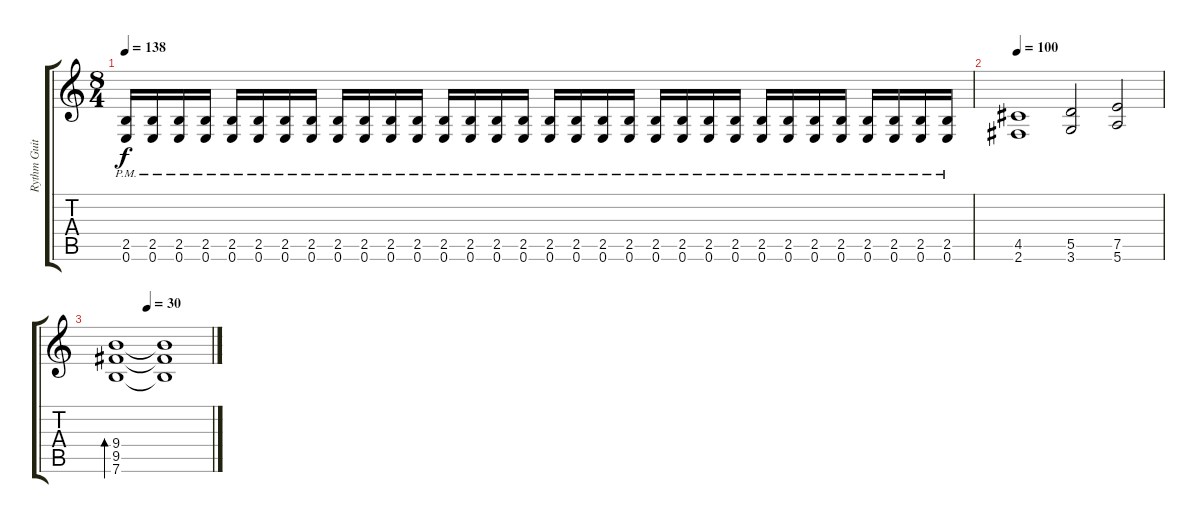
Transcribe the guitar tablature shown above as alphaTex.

\track ("Rythm Guitar" "Rythm Guit") {instrument distortionguitar}
\staff {score tabs}
\tuning (E4 B3 G3 D3 A2 E2) {hide}
\ts (8 4)
\tempo 138
\clef g2
\ks c
(2.5{pm} 0.6{pm}).16{dy f} (2.5{pm} 0.6{pm}).16 (2.5{pm} 0.6{pm}).16 (2.5{pm} 0.6{pm}).16 (2.5{pm} 0.6{pm}).16 (2.5{pm} 0.6{pm}).16 (2.5{pm} 0.6{pm}).16 (2.5{pm} 0.6{pm}).16 (2.5{pm} 0.6{pm}).16 (2.5{pm} 0.6{pm}).16 (2.5{pm} 0.6{pm}).16 (2.5{pm} 0.6{pm}).16 (2.5{pm} 0.6{pm}).16 (2.5{pm} 0.6{pm}).16 (2.5{pm} 0.6{pm}).16 (2.5{pm} 0.6{pm}).16 (2.5{pm} 0.6{pm}).16 (2.5{pm} 0.6{pm}).16 (2.5{pm} 0.6{pm}).16 (2.5{pm} 0.6{pm}).16 (2.5{pm} 0.6{pm}).16 (2.5{pm} 0.6{pm}).16 (2.5{pm} 0.6{pm}).16 (2.5{pm} 0.6{pm}).16 (2.5{pm} 0.6{pm}).16 (2.5{pm} 0.6{pm}).16 (2.5{pm} 0.6{pm}).16 (2.5{pm} 0.6{pm}).16 (2.5{pm} 0.6{pm}).16 (2.5{pm} 0.6{pm}).16 (2.5{pm} 0.6{pm}).16 (2.5{pm} 0.6{pm}).16 |
\tempo 100
(4.5 2.6).1 (5.5 3.6).2 (7.5 5.6).2 |
\tempo (30 0.3333333333333333)
(9.4 9.5 7.6).1{bd 480} (9.4{t} 9.5{t} 7.6{t}).1
